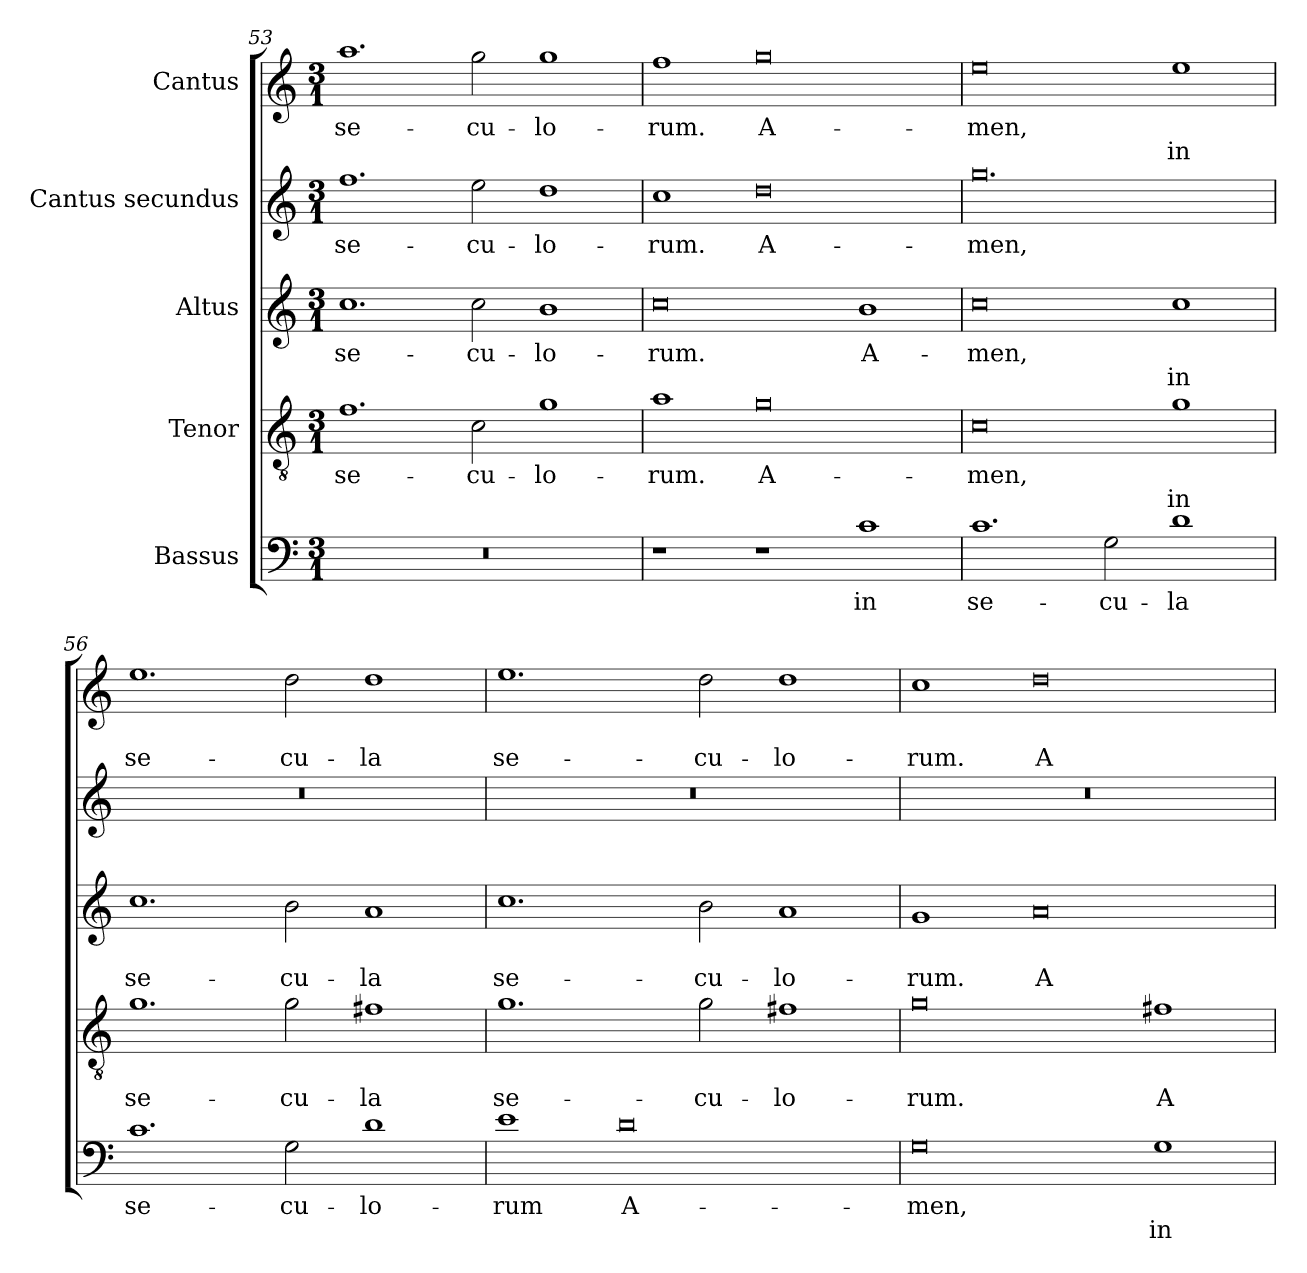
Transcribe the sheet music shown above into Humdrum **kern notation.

**kern	**text	**text	**kern	**text	**text	**kern	**text	**text	**kern	**text	**kern	**text	**text
*part5	*part5	*part5	*part4	*part4	*part4	*part3	*part3	*part3	*part2	*part2	*part1	*part1	*part1
*staff5	*staff5	*staff5	*staff4	*staff4	*staff4	*staff3	*staff3	*staff3	*staff2	*staff2	*staff1	*staff1	*staff1
*I"Bassus	*	*	*I"Tenor	*	*	*I"Altus	*	*	*I"Cantus secundus	*	*I"Cantus	*	*
*clefF4	*	*	*clefGv2	*	*	*clefG2	*	*	*clefG2	*	*clefG2	*	*
*k[]	*	*	*k[]	*	*	*k[]	*	*	*k[]	*	*k[]	*	*
*C:	*	*	*C:	*	*	*C:	*	*	*C:	*	*C:	*	*
*M3/1	*	*	*M3/1	*	*	*M3/1	*	*	*M3/1	*	*M3/1	*	*
=53	=53	=53	=53	=53	=53	=53	=53	=53	=53	=53	=53	=53	=53
!	!	!	!	!LO:LY:b	!	!	!LO:LY:b	!	!	!LO:LY:b	!	!LO:LY:b	!
0.r	.	.	1.f	se-	.	1.cc	se-	.	1.ff	se-	1.aa	se-	.
!	!	!	!	!LO:LY:b	!	!	!LO:LY:b	!	!	!LO:LY:b	!	!LO:LY:b	!
.	.	.	2c	-cu-	.	2cc	-cu-	.	2ee	-cu-	2gg	-cu-	.
!	!	!	!	!LO:LY:b	!	!	!LO:LY:b	!	!	!LO:LY:b	!	!LO:LY:b	!
.	.	.	1g	-lo-	.	1b	-lo-	.	1dd	-lo-	1gg	-lo-	.
=54	=54	=54	=54	=54	=54	=54	=54	=54	=54	=54	=54	=54	=54
!	!	!	!	!LO:LY:b	!	!	!LO:LY:b	!	!	!LO:LY:b	!	!LO:LY:b	!
1r	.	.	1a	-rum.	.	0cc	-rum.	.	1cc	-rum.	1ff	-rum.	.
!	!	!	!	!LO:LY:b	!	!	!	!	!	!LO:LY:b	!	!LO:LY:b	!
1r	.	.	0g	A-	.	.	.	.	0dd	A-	0gg	A-	.
!	!LO:LY:b	!	!	!	!	!	!LO:LY:b	!	!	!	!	!	!
1c	in	.	.	.	.	1b	A-	.	.	.	.	.	.
=55	=55	=55	=55	=55	=55	=55	=55	=55	=55	=55	=55	=55	=55
!	!LO:LY:b	!	!	!LO:LY:b	!	!	!LO:LY:b	!	!	!LO:LY:b	!	!LO:LY:b	!
1.c	se-	.	0c	-men,	.	0cc	-men,	.	0.gg	-men,	0ee	-men,	.
!	!LO:LY:b	!	!	!	!	!	!	!	!	!	!	!	!
2G	-cu-	.	.	.	.	.	.	.	.	.	.	.	.
!	!LO:LY:b	!	!	!	!LO:LY:b	!	!	!LO:LY:b	!	!	!	!	!LO:LY:b
1d	-la	.	1g	.	in	1cc	.	in	.	.	1ee	.	in
=56	=56	=56	=56	=56	=56	=56	=56	=56	=56	=56	=56	=56	=56
!	!LO:LY:b	!	!	!	!LO:LY:b	!	!	!LO:LY:b	!	!	!	!	!LO:LY:b
1.c	se-	.	1.g	.	se-	1.cc	.	se-	0.r	.	1.ee	.	se-
!	!LO:LY:b	!	!	!	!LO:LY:b	!	!	!LO:LY:b	!	!	!	!	!LO:LY:b
2G	-cu-	.	2g	.	-cu-	2b	.	-cu-	.	.	2dd	.	-cu-
!	!LO:LY:b	!	!	!	!LO:LY:b	!	!	!LO:LY:b	!	!	!	!	!LO:LY:b
1d	-lo-	.	1f#X	.	-la	1a	.	-la	.	.	1dd	.	-la
=57	=57	=57	=57	=57	=57	=57	=57	=57	=57	=57	=57	=57	=57
!	!LO:LY:b	!	!	!	!LO:LY:b	!	!	!LO:LY:b	!	!	!	!	!LO:LY:b
1e	-rum	.	1.g	.	se-	1.cc	.	se-	0.r	.	1.ee	.	se-
!	!LO:LY:b	!	!	!	!	!	!	!	!	!	!	!	!
0d	A-	.	.	.	.	.	.	.	.	.	.	.	.
!	!	!	!	!	!LO:LY:b	!	!	!LO:LY:b	!	!	!	!	!LO:LY:b
.	.	.	2g	.	-cu-	2b	.	-cu-	.	.	2dd	.	-cu-
!	!	!	!	!	!LO:LY:b	!	!	!LO:LY:b	!	!	!	!	!LO:LY:b
.	.	.	1f#X	.	-lo-	1a	.	-lo-	.	.	1dd	.	-lo-
=58	=58	=58	=58	=58	=58	=58	=58	=58	=58	=58	=58	=58	=58
!	!LO:LY:b	!	!	!	!LO:LY:b	!	!	!LO:LY:b	!	!	!	!	!LO:LY:b
0G	-men,	.	0g	.	-rum.	1g	.	-rum.	0.r	.	1cc	.	-rum.
!	!	!	!	!	!	!	!	!LO:LY:b	!	!	!	!	!LO:LY:b
.	.	.	.	.	.	0a	.	A-	.	.	0dd	.	A-
!	!	!LO:LY:b	!	!	!LO:LY:b	!	!	!	!	!	!	!	!
1G	.	in	1f#X	.	A-	.	.	.	.	.	.	.	.
=	=	=	=	=	=	=	=	=	=	=	=	=	=
*-	*-	*-	*-	*-	*-	*-	*-	*-	*-	*-	*-	*-	*-
